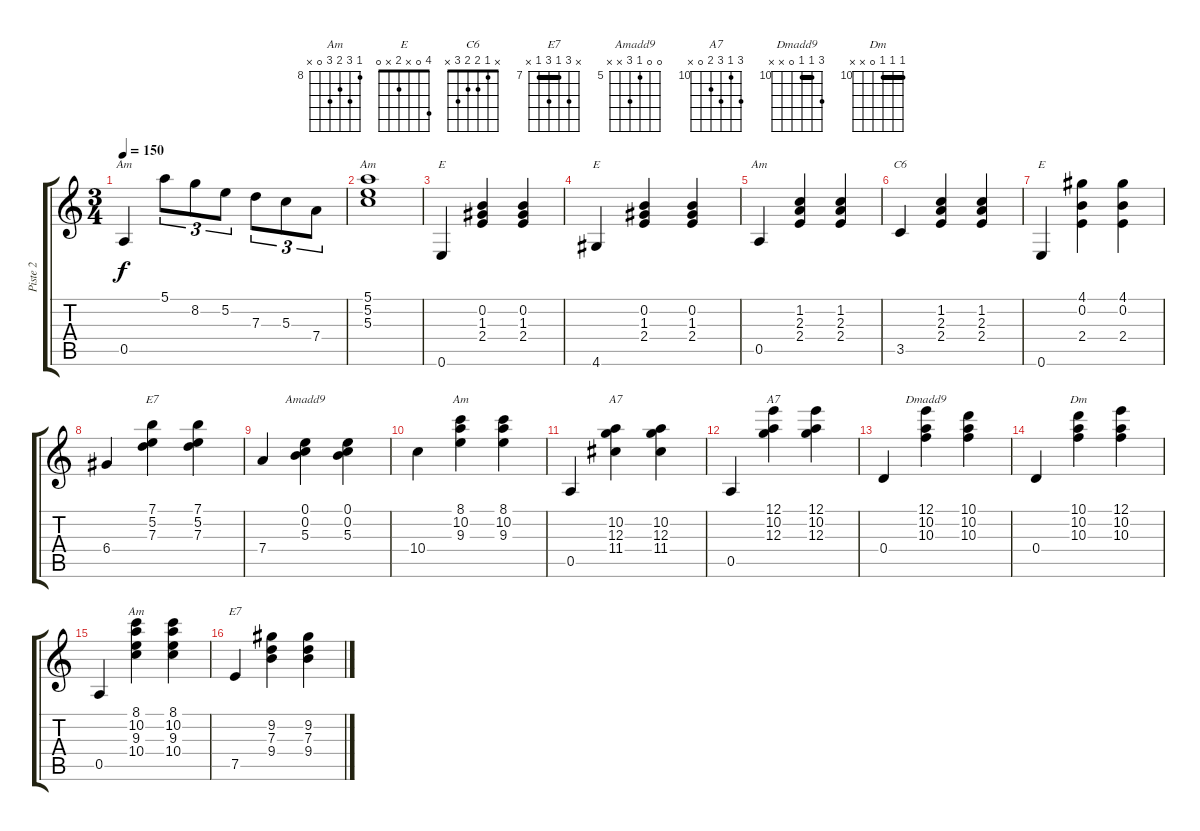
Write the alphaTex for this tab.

\track ("Piste 2" "Piste 2") {instrument electricbasspick}
\staff {score tabs}
\tuning (E4 B3 G3 D3 A2 E2) {hide}
\chord ("Am" 5 5 5 7 0 x) {firstfret 5 barre 5}
\chord ("Am" 5 5 5 x x x) {barre 5}
\chord ("E" 0 0 1 2 x 0)
\chord ("E" x 0 1 2 x 4)
\chord ("Am" x 1 2 2 0 x)
\chord ("C6" x 1 2 2 3 x)
\chord ("E" 4 0 x 2 x 0)
\chord ("E7" 7 5 7 6 x x) {firstfret 5}
\chord ("Amadd9" 0 0 5 7 x x) {firstfret 5}
\chord ("Am" 8 10 9 10 x x) {firstfret 8}
\chord ("A7" x 10 12 11 0 x) {firstfret 10}
\chord ("A7" 12 10 12 11 0 x) {firstfret 10}
\chord ("Dmadd9" 12 10 10 0 x x) {firstfret 10 barre 10}
\chord ("Dm" 10 10 10 0 x x) {firstfret 10 barre 10}
\chord ("Am" 8 10 9 10 0 x) {firstfret 8}
\chord ("E7" x 9 7 9 7 x) {firstfret 7 barre 7}
\ts (3 4)
\tempo 150
\clef g2
\ks c
0.5.4{ch "Am" dy f} 5.1.8{tu (3 2)} 8.2.8{tu (3 2)} 5.2.8{tu (3 2)} 7.3.8{tu (3 2)} 5.3.8{tu (3 2)} 7.4.8{tu (3 2)} |
(5.1 5.2 5.3).1{ch "Am"} |
0.6.4{ch "E"} (0.2 1.3 2.4).4 (0.2 1.3 2.4).4 |
4.6.4{ch "E"} (0.2 1.3 2.4).4 (0.2 1.3 2.4).4 |
0.5.4{ch "Am"} (1.2 2.3 2.4).4 (1.2 2.3 2.4).4 |
3.5.4{ch "C6"} (1.2 2.3 2.4).4 (1.2 2.3 2.4).4 |
0.6.4{ch "E"} (4.1 0.2 2.4).4 (4.1 0.2 2.4).4 |
6.4.4 (7.1 5.2 7.3).4{ch "E7"} (7.1 5.2 7.3).4 |
7.4.4 (0.1 0.2 5.3).4{ch "Amadd9"} (0.1 0.2 5.3).4 |
10.4.4 (8.1 10.2 9.3).4{ch "Am"} (8.1 10.2 9.3).4 |
0.5.4 (10.2 12.3 11.4).4{ch "A7"} (10.2 12.3 11.4).4 |
0.5.4 (12.1 10.2 12.3).4{ch "A7"} (12.1 10.2 12.3).4 |
0.4.4 (12.1 10.2 10.3).4{ch "Dmadd9"} (10.1 10.2 10.3).4 |
0.4.4 (10.1 10.2 10.3).4{ch "Dm"} (12.1 10.2 10.3).4 |
0.5.4 (8.1 10.2 9.3 10.4).4{ch "Am"} (8.1 10.2 9.3 10.4).4 |
7.5.4{ch "E7"} (9.2 7.3 9.4).4 (9.2 7.3 9.4).4
